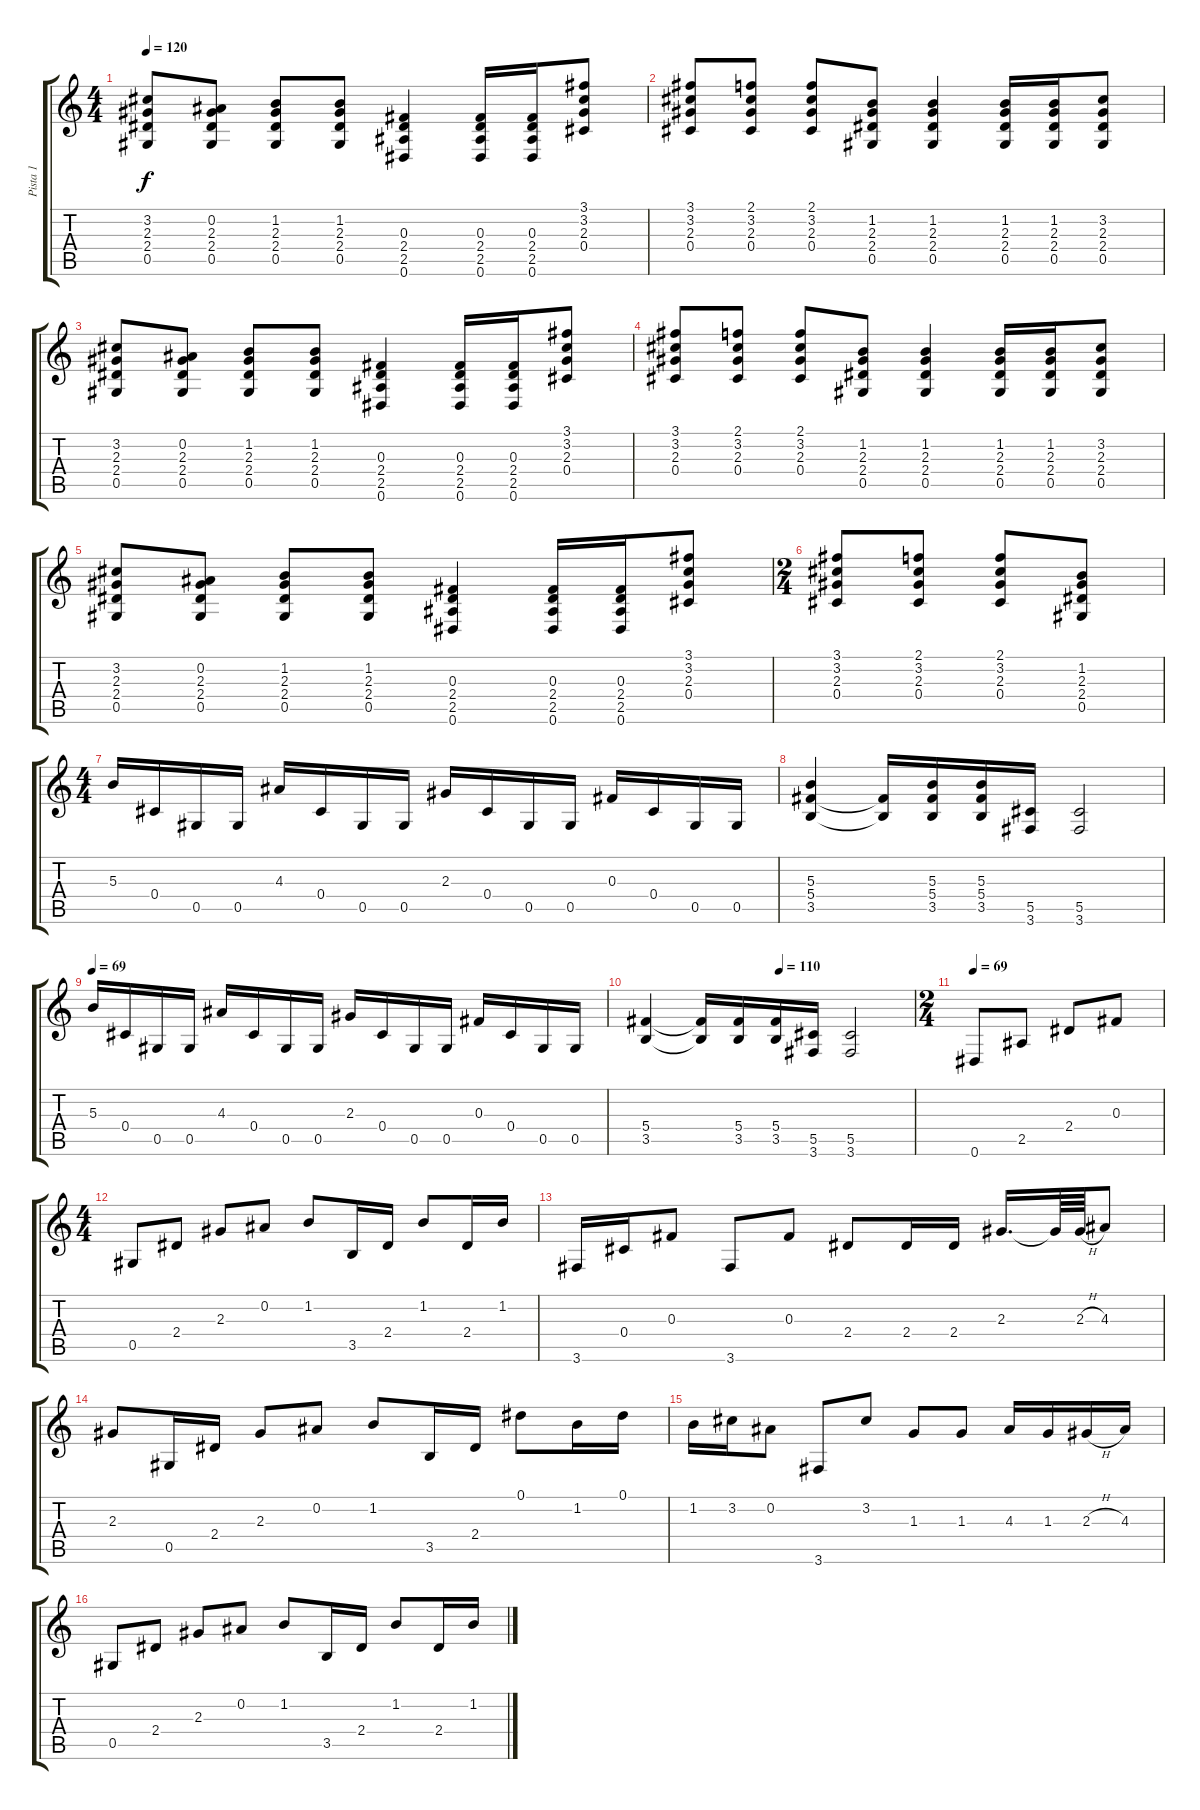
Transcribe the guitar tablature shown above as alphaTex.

\track ("Pista 1" "Pista 1") {instrument acousticguitarsteel}
\staff {score tabs}
\tuning (Eb4 Bb3 Gb3 Db3 Ab2 Eb2) {hide}
\ts (4 4)
\tempo 120
\clef g2
\ks c
(3.2 2.3 2.4 0.5).8{dy f} (0.2 2.3 2.4 0.5).8 (1.2 2.3 2.4 0.5).8 (1.2 2.3 2.4 0.5).8 (0.3 2.4 2.5 0.6).4 (0.3 2.4 2.5 0.6).16 (0.3 2.4 2.5 0.6).16 (3.1 3.2 2.3 0.4).8 |
(3.1 3.2 2.3 0.4).8 (2.1 3.2 2.3 0.4).8 (2.1 3.2 2.3 0.4).8 (1.2 2.3 2.4 0.5).8 (1.2 2.3 2.4 0.5).4 (1.2 2.3 2.4 0.5).16 (1.2 2.3 2.4 0.5).16 (3.2 2.3 2.4 0.5).8 |
(3.2 2.3 2.4 0.5).8 (0.2 2.3 2.4 0.5).8 (1.2 2.3 2.4 0.5).8 (1.2 2.3 2.4 0.5).8 (0.3 2.4 2.5 0.6).4 (0.3 2.4 2.5 0.6).16 (0.3 2.4 2.5 0.6).16 (3.1 3.2 2.3 0.4).8 |
(3.1 3.2 2.3 0.4).8 (2.1 3.2 2.3 0.4).8 (2.1 3.2 2.3 0.4).8 (1.2 2.3 2.4 0.5).8 (1.2 2.3 2.4 0.5).4 (1.2 2.3 2.4 0.5).16 (1.2 2.3 2.4 0.5).16 (3.2 2.3 2.4 0.5).8 |
(3.2 2.3 2.4 0.5).8 (0.2 2.3 2.4 0.5).8 (1.2 2.3 2.4 0.5).8 (1.2 2.3 2.4 0.5).8 (0.3 2.4 2.5 0.6).4 (0.3 2.4 2.5 0.6).16 (0.3 2.4 2.5 0.6).16 (3.1 3.2 2.3 0.4).8 |
\ts (2 4)
(3.1 3.2 2.3 0.4).8 (2.1 3.2 2.3 0.4).8 (2.1 3.2 2.3 0.4).8 (1.2 2.3 2.4 0.5).8 |
\ts (4 4)
5.3.16 0.4.16 0.5.16 0.5.16 4.3.16 0.4.16 0.5.16 0.5.16 2.3.16 0.4.16 0.5.16 0.5.16 0.3.16 0.4.16 0.5.16 0.5.16 |
(5.3 5.4 3.5).4 (5.4{t} 3.5{t}).16 (5.3 5.4 3.5).16 (5.3 5.4 3.5).16 (5.5 3.6).16 (5.5 3.6).2 |
\tempo 69
5.3.16 0.4.16 0.5.16 0.5.16 4.3.16 0.4.16 0.5.16 0.5.16 2.3.16 0.4.16 0.5.16 0.5.16 0.3.16 0.4.16 0.5.16 0.5.16 |
\tempo (110 0.5)
(5.4 3.5).4 (5.4{t} 3.5{t}).16 (5.4 3.5).16 (5.4 3.5).16 (5.5 3.6).16 (5.5 3.6).2 |
\ts (2 4)
\tempo 69
0.6.8 2.5.8 2.4.8 0.3.8 |
\ts (4 4)
0.5.8 2.4.8 2.3.8 0.2.8 1.2.8 3.5.16 2.4.16 1.2.8 2.4.16 1.2.16 |
3.6.16 0.4.16 0.3.8 3.6.8 0.3.8 2.4.8 2.4.16 2.4.16 2.3.16{d} 2.3{t}.64 2.3{h}.64 4.3.8 |
2.3.8 0.5.16 2.4.16 2.3.8 0.2.8 1.2.8 3.5.16 2.4.16 0.1.8 1.2.16 0.1.16 |
1.2.16 3.2.16 0.2.8 3.6.8 3.2.8 1.3.8 1.3.8 4.3.16 1.3.16 2.3{h}.16 4.3.16 |
0.5.8 2.4.8 2.3.8 0.2.8 1.2.8 3.5.16 2.4.16 1.2.8 2.4.16 1.2.16
